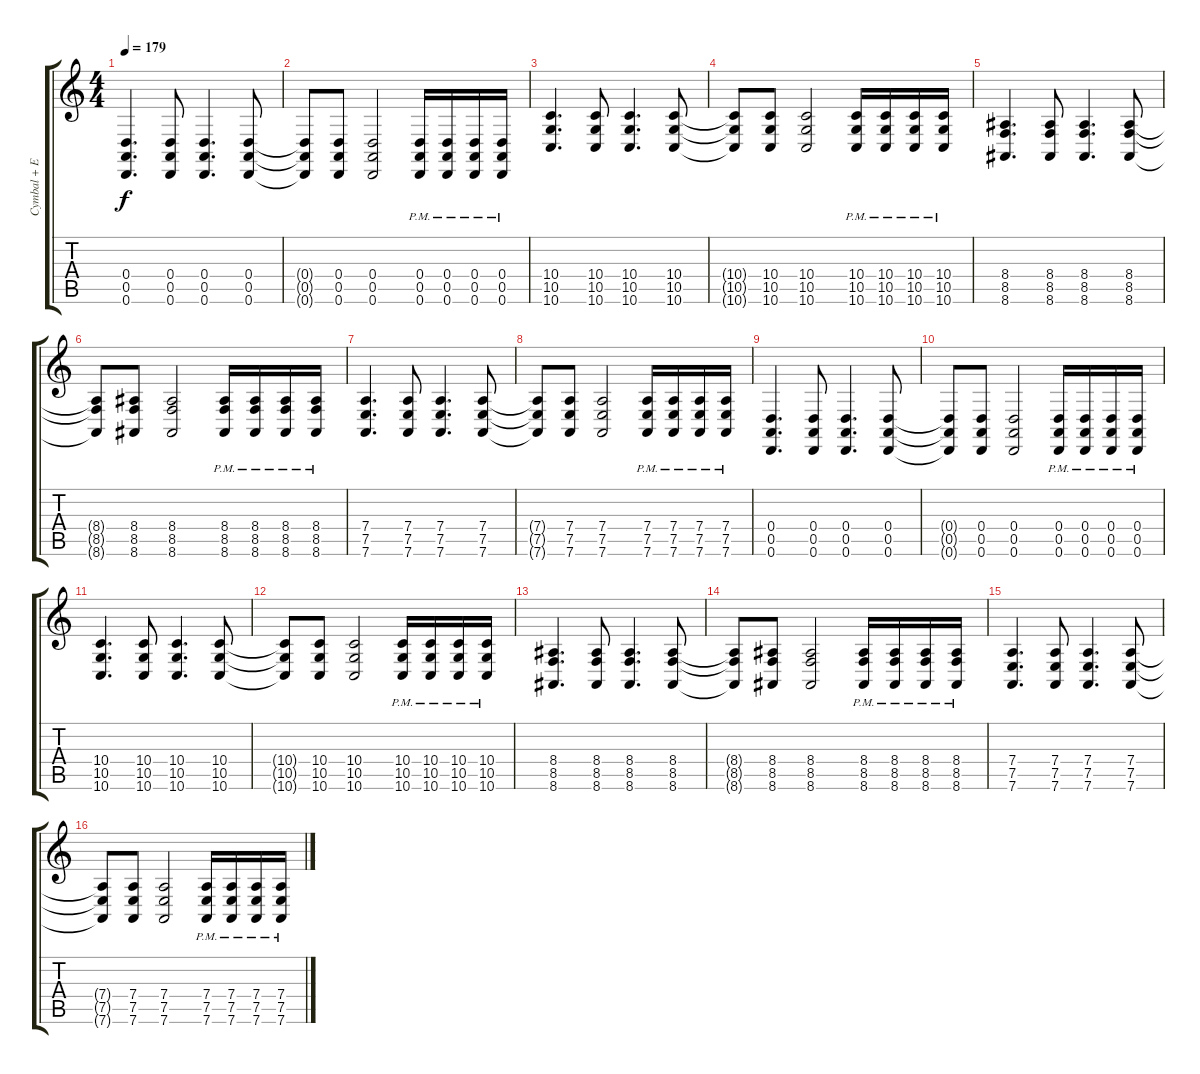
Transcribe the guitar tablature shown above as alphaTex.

\track ("Cymbal + Extra Guitar" "Cymbal + E") {instrument reversecymbal}
\staff {score tabs}
\tuning (E4 B3 G3 D3 A2 D2) {hide}
\ts (4 4)
\tempo 179
\clef g2
\ks c
(0.4 0.5 0.6).4{d dy f balance 11 instrument overdrivenguitar} (0.4 0.5 0.6).8 (0.4 0.5 0.6).4{d} (0.4 0.5 0.6).8 |
(0.4{t} 0.5{t} 0.6{t}).8 (0.4 0.5 0.6).8 (0.4 0.5 0.6).2 (0.4{pm} 0.5{pm} 0.6{pm}).16 (0.4{pm} 0.5{pm} 0.6{pm}).16 (0.4{pm} 0.5{pm} 0.6{pm}).16 (0.4{pm} 0.5{pm} 0.6{pm}).16 |
(10.4 10.5 10.6).4{d} (10.4 10.5 10.6).8 (10.4 10.5 10.6).4{d} (10.4 10.5 10.6).8 |
(10.4{t} 10.5{t} 10.6{t}).8 (10.4 10.5 10.6).8 (10.4 10.5 10.6).2 (10.4{pm} 10.5{pm} 10.6{pm}).16 (10.4{pm} 10.5{pm} 10.6{pm}).16 (10.4{pm} 10.5{pm} 10.6{pm}).16 (10.4{pm} 10.5{pm} 10.6{pm}).16 |
(8.4 8.5 8.6).4{d} (8.4 8.5 8.6).8 (8.4 8.5 8.6).4{d} (8.4 8.5 8.6).8 |
(8.4{t} 8.5{t} 8.6{t}).8 (8.4 8.5 8.6).8 (8.4 8.5 8.6).2 (8.4{pm} 8.5{pm} 8.6{pm}).16 (8.4{pm} 8.5{pm} 8.6{pm}).16 (8.4{pm} 8.5{pm} 8.6{pm}).16 (8.4{pm} 8.5{pm} 8.6{pm}).16 |
(7.4 7.5 7.6).4{d} (7.4 7.5 7.6).8 (7.4 7.5 7.6).4{d} (7.4 7.5 7.6).8 |
(7.4{t} 7.5{t} 7.6{t}).8 (7.4 7.5 7.6).8 (7.4 7.5 7.6).2 (7.4{pm} 7.5{pm} 7.6{pm}).16 (7.4{pm} 7.5{pm} 7.6{pm}).16 (7.4{pm} 7.5{pm} 7.6{pm}).16 (7.4{pm} 7.5{pm} 7.6{pm}).16 |
(0.4 0.5 0.6).4{d balance 11 instrument overdrivenguitar} (0.4 0.5 0.6).8 (0.4 0.5 0.6).4{d} (0.4 0.5 0.6).8 |
(0.4{t} 0.5{t} 0.6{t}).8 (0.4 0.5 0.6).8 (0.4 0.5 0.6).2 (0.4{pm} 0.5{pm} 0.6{pm}).16 (0.4{pm} 0.5{pm} 0.6{pm}).16 (0.4{pm} 0.5{pm} 0.6{pm}).16 (0.4{pm} 0.5{pm} 0.6{pm}).16 |
(10.4 10.5 10.6).4{d} (10.4 10.5 10.6).8 (10.4 10.5 10.6).4{d} (10.4 10.5 10.6).8 |
(10.4{t} 10.5{t} 10.6{t}).8 (10.4 10.5 10.6).8 (10.4 10.5 10.6).2 (10.4{pm} 10.5{pm} 10.6{pm}).16 (10.4{pm} 10.5{pm} 10.6{pm}).16 (10.4{pm} 10.5{pm} 10.6{pm}).16 (10.4{pm} 10.5{pm} 10.6{pm}).16 |
(8.4 8.5 8.6).4{d} (8.4 8.5 8.6).8 (8.4 8.5 8.6).4{d} (8.4 8.5 8.6).8 |
(8.4{t} 8.5{t} 8.6{t}).8 (8.4 8.5 8.6).8 (8.4 8.5 8.6).2 (8.4{pm} 8.5{pm} 8.6{pm}).16 (8.4{pm} 8.5{pm} 8.6{pm}).16 (8.4{pm} 8.5{pm} 8.6{pm}).16 (8.4{pm} 8.5{pm} 8.6{pm}).16 |
(7.4 7.5 7.6).4{d} (7.4 7.5 7.6).8 (7.4 7.5 7.6).4{d} (7.4 7.5 7.6).8 |
(7.4{t} 7.5{t} 7.6{t}).8 (7.4 7.5 7.6).8 (7.4 7.5 7.6).2 (7.4{pm} 7.5{pm} 7.6{pm}).16 (7.4{pm} 7.5{pm} 7.6{pm}).16 (7.4{pm} 7.5{pm} 7.6{pm}).16 (7.4{pm} 7.5{pm} 7.6{pm}).16
